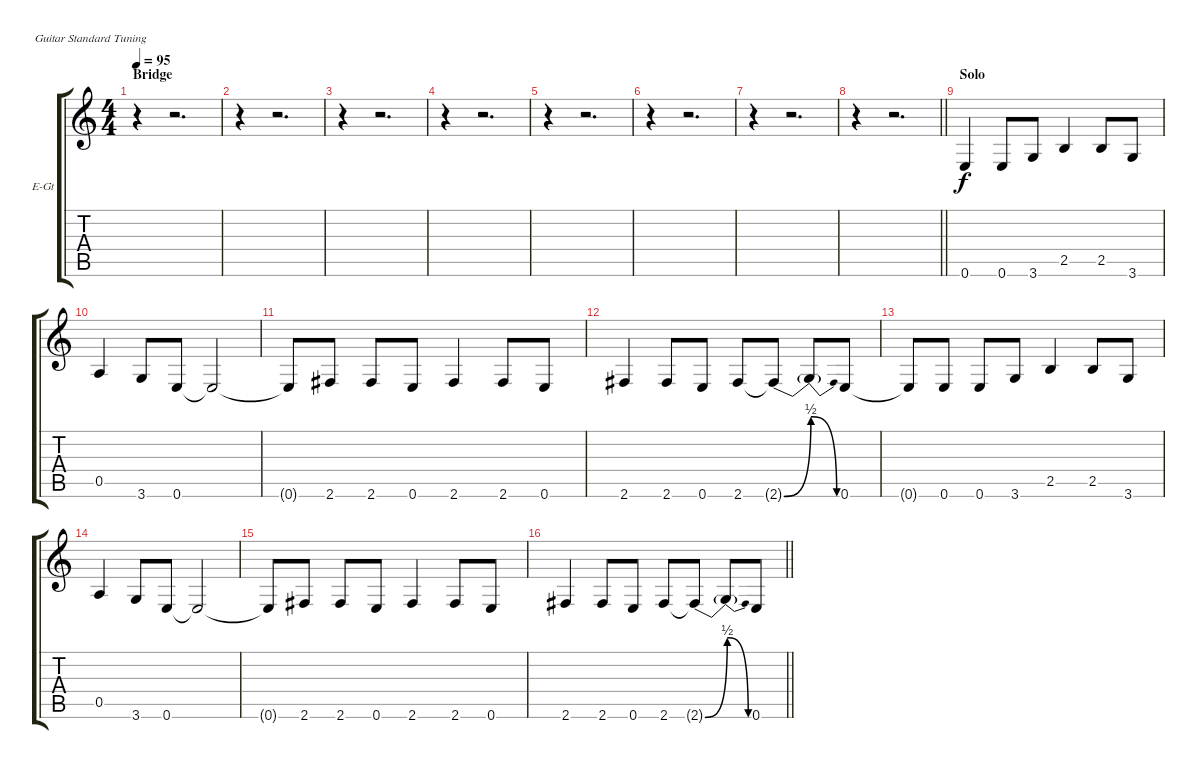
\bracketExtendMode groupsimilarinstruments
\firstSystemTrackNameOrientation horizontal
\otherSystemsTrackNameOrientation horizontal
\track ("Guitar" "E-Gt") {instrument distortionguitar}
\staff {score tabs}
\tuning (E4 B3 G3 D3 A2 E2)
\ts (4 4)
\section ("" "Bridge")
\tempo 95
\clef g2
\ks c
r.4{dy f} r.2{d} |
r.4 r.2{d} |
r.4 r.2{d} |
r.4 r.2{d} |
r.4 r.2{d} |
r.4 r.2{d} |
r.4 r.2{d} |
\barLineRight lightlight
r.4 r.2{d} |
\section ("" "Solo")
0.6.4 0.6.8 3.6.8 2.5.4 2.5.8 3.6.8 |
0.5.4 3.6.8 0.6.8 0.6{t}.2 |
0.6{t}.8 2.6.8 2.6.8 0.6.8 2.6.4 2.6.8 0.6.8 |
2.6.4 2.6.8 0.6.8 2.6.8 2.6{be (bend 0 0 60 2) t}.8 2.6{be (release 0 2 60 0) t}.8 0.6.8 |
0.6{t}.8 0.6.8 0.6.8 3.6.8 2.5.4 2.5.8 3.6.8 |
0.5.4 3.6.8 0.6.8 0.6{t}.2 |
0.6{t}.8 2.6.8 2.6.8 0.6.8 2.6.4 2.6.8 0.6.8 |
\barLineRight lightlight
2.6.4 2.6.8 0.6.8 2.6.8 2.6{be (bend 0 0 60 2) t}.8 2.6{be (release 0 2 60 0) t}.8 0.6.8
